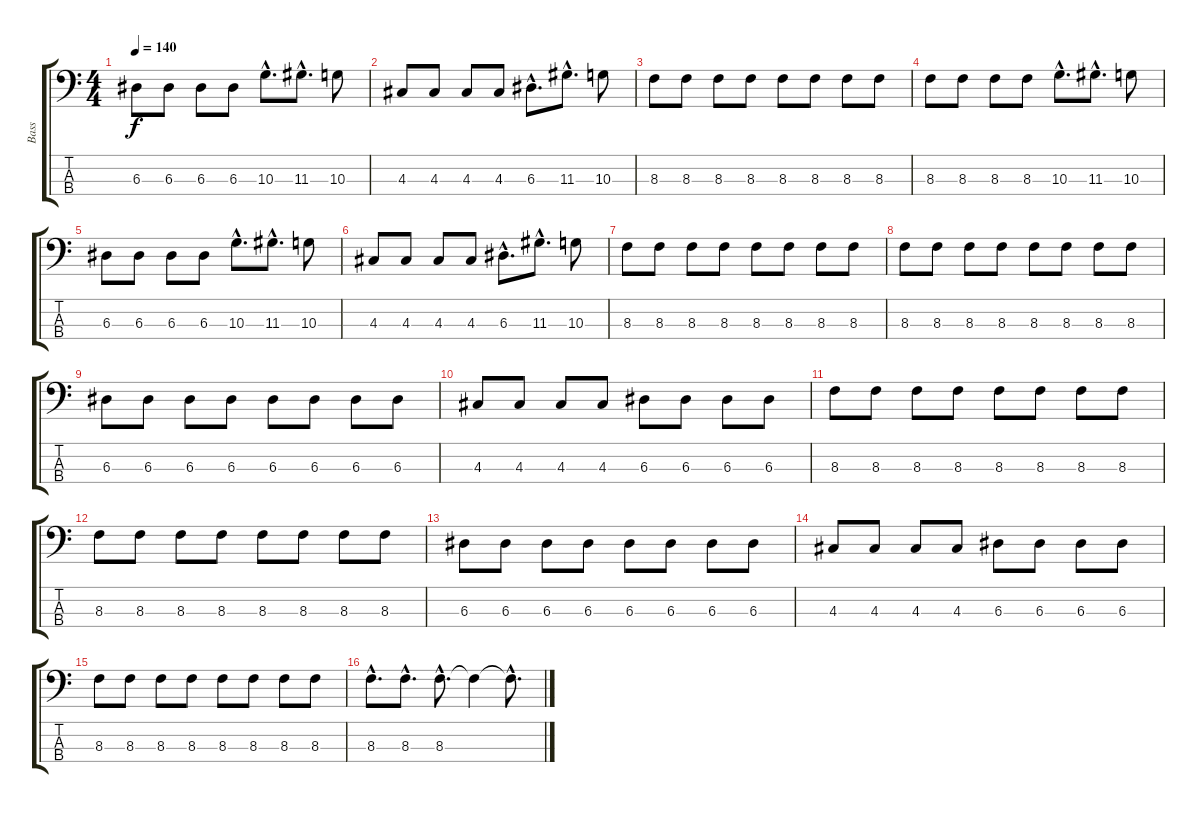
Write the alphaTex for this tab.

\track ("Bass" "Bass") {instrument electricbasspick}
\staff {score tabs}
\tuning (G2 D2 A1 E1) {hide}
\ts (4 4)
\tempo 140
\clef f4
\ks c
6.3.8{dy f} 6.3.8 6.3.8 6.3.8 10.3{hac}.8{d} 11.3{hac}.8{d} 10.3.8 |
4.3.8 4.3.8 4.3.8 4.3.8 6.3{hac}.8{d} 11.3{hac}.8{d} 10.3.8 |
8.3.8 8.3.8 8.3.8 8.3.8 8.3.8 8.3.8 8.3.8 8.3.8 |
8.3.8 8.3.8 8.3.8 8.3.8 10.3{hac}.8{d} 11.3{hac}.8{d} 10.3.8 |
6.3.8 6.3.8 6.3.8 6.3.8 10.3{hac}.8{d} 11.3{hac}.8{d} 10.3.8 |
4.3.8 4.3.8 4.3.8 4.3.8 6.3{hac}.8{d} 11.3{hac}.8{d} 10.3.8 |
8.3.8 8.3.8 8.3.8 8.3.8 8.3.8 8.3.8 8.3.8 8.3.8 |
8.3.8 8.3.8 8.3.8 8.3.8 8.3.8 8.3.8 8.3.8 8.3.8 |
6.3.8 6.3.8 6.3.8 6.3.8 6.3.8 6.3.8 6.3.8 6.3.8 |
4.3.8 4.3.8 4.3.8 4.3.8 6.3.8 6.3.8 6.3.8 6.3.8 |
8.3.8 8.3.8 8.3.8 8.3.8 8.3.8 8.3.8 8.3.8 8.3.8 |
8.3.8 8.3.8 8.3.8 8.3.8 8.3.8 8.3.8 8.3.8 8.3.8 |
6.3.8 6.3.8 6.3.8 6.3.8 6.3.8 6.3.8 6.3.8 6.3.8 |
4.3.8 4.3.8 4.3.8 4.3.8 6.3.8 6.3.8 6.3.8 6.3.8 |
8.3.8 8.3.8 8.3.8 8.3.8 8.3.8 8.3.8 8.3.8 8.3.8 |
8.3{hac}.8{d} 8.3{hac}.8{d} 8.3{hac}.8{d} 8.3{t}.4 8.3{hac t}.8{d}
